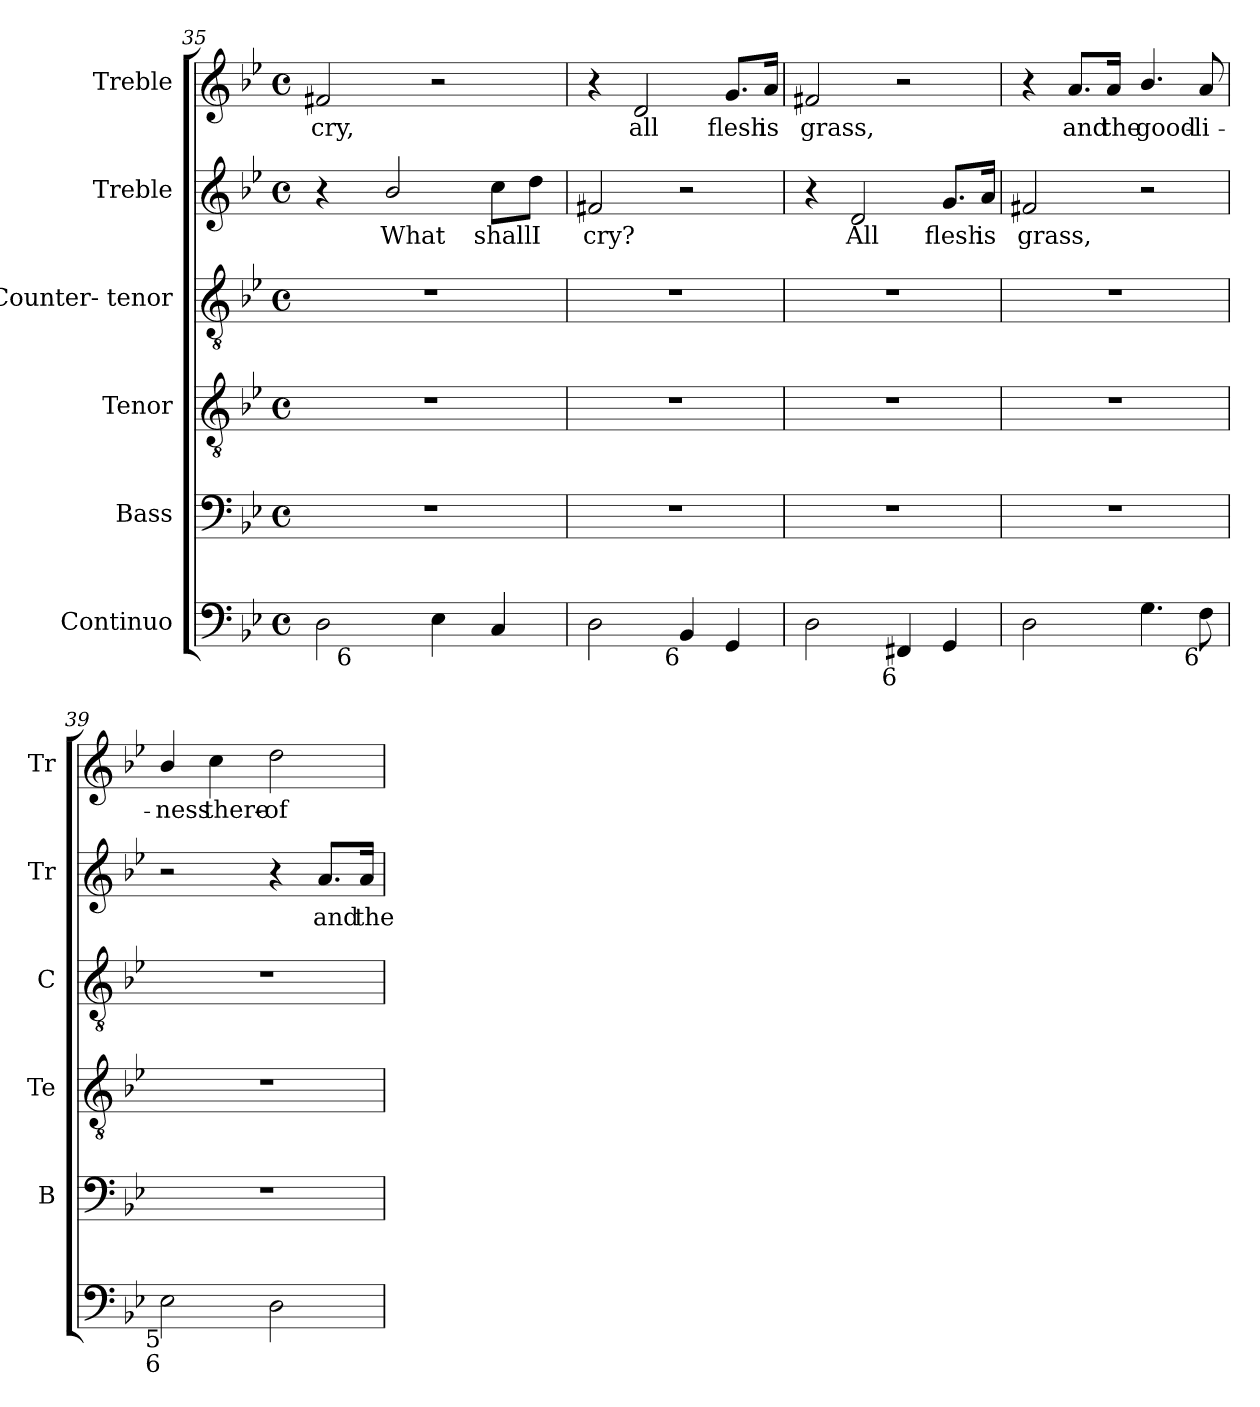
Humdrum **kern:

**kern	**kern	**kern	**kern	**kern	**text	**kern	**text
*part6	*part5	*part4	*part3	*part2	*part2	*part1	*part1
*staff6	*staff5	*staff4	*staff3	*staff2	*staff2	*staff1	*staff1
*I"Continuo	*I"Bass	*I"Tenor	*I"Counter- tenor	*I"Treble	*	*I"Treble	*
*	*I'B	*I'Te	*I'C	*I'Tr	*	*I'Tr	*
*clefF4	*clefF4	*clefGv2	*clefGv2	*clefG2	*	*clefG2	*
*	*	*ITrd7c12	*ITrd7c12	*	*	*	*
*k[b-e-]	*k[b-e-]	*k[b-e-]	*k[b-e-]	*k[b-e-]	*	*k[b-e-]	*
*B-:	*B-:	*B-:	*B-:	*B-:	*	*B-:	*
*M4/4	*M4/4	*M4/4	*M4/4	*M4/4	*	*M4/4	*
*met(c)	*met(c)	*met(c)	*met(c)	*met(c)	*	*met(c)	*
=35	=35	=35	=35	=35	=35	=35	=35
!LO:TX:b:rj:t=3	!	!	!	!	!	!	!
!LO:TX:b:rj:t=5	!	!	!	!	!	!	!
!	!	!	!	!	!	!	!LO:LY:b:color=#000000
*^	*	*	*	*	*	*	*
2Di\	16ryy	1r	1r	1r	4r	.	2f#Xi/	cry,
.	32ryy	.	.	.	.	.	.	.
.	256ryy	.	.	.	.	.	.	.
!	!LO:TX:b:rj:t=6	!	!	!	!	!	!	!
.	2ryy	.	.	.	.	.	.	.
!	!	!	!	!	!	!LO:LY:b:color=#000000	!	!
.	.	.	.	.	2b-i/	What	.	.
4E-i\	.	.	.	.	.	.	2r	.
.	4ryy	.	.	.	.	.	.	.
!	!	!	!	!	!	!LO:LY:b:color=#000000	!	!
4Ci/	.	.	.	.	8cci\L	shall	.	.
.	8ryy	.	.	.	.	.	.	.
!	!	!	!	!	!	!LO:LY:b:color=#000000	!	!
.	.	.	.	.	8ddi\J	I	.	.
.	64..ryy	.	.	.	.	.	.	.
*v	*v	*	*	*	*	*	*	*
=36	=36	=36	=36	=36	=36	=36	=36
*^	*	*	*	*	*	*	*
!	!	!	!	!	!	!LO:LY:b:color=#000000	!	!
*v	*v	*	*	*	*	*	*	*
2Di\	1r	1r	1r	2f#Xi/	cry?	4r	.
!	!	!	!	!	!	!	!LO:LY:b:color=#000000
.	.	.	.	.	.	2di/	all
!LO:TX:b:rj:t=6	!	!	!	!	!	!	!
4BB-i/	.	.	.	2r	.	.	.
!	!	!	!	!	!	!	!LO:LY:b:color=#000000
4GGi/	.	.	.	.	.	8.gi/L	flesh
!	!	!	!	!	!	!	!LO:LY:b:color=#000000
.	.	.	.	.	.	16ai/Jk	is
=37	=37	=37	=37	=37	=37	=37	=37
!	!	!	!	!	!	!	!LO:LY:b:color=#000000
2Di\	1r	1r	1r	4r	.	2f#Xi/	grass,
!	!	!	!	!	!LO:LY:b:color=#000000	!	!
.	.	.	.	2di/	All	.	.
!LO:TX:b:rj:t=6	!	!	!	!	!	!	!
4FF#Xi/	.	.	.	.	.	2r	.
!	!	!	!	!	!LO:LY:b:color=#000000	!	!
4GGi/	.	.	.	8.gi/L	flesh	.	.
!	!	!	!	!	!LO:LY:b:color=#000000	!	!
.	.	.	.	16ai/Jk	is	.	.
!!LO:PB:g=z
=38	=38	=38	=38	=38	=38	=38	=38
!	!	!	!	!	!LO:LY:b:color=#000000	!	!
2Di\	1r	1r	1r	2f#Xi/	grass,	4r	.
!	!	!	!	!	!	!	!LO:LY:b:color=#000000
.	.	.	.	.	.	8.ai/L	and
!	!	!	!	!	!	!	!LO:LY:b:color=#000000
.	.	.	.	.	.	16ai/Jk	the
!	!	!	!	!	!	!	!LO:LY:b:color=#000000
4.Gi\	.	.	.	2r	.	4.b-i/	good-
!LO:TX:b:rj:t=6	!	!	!	!	!	!	!
!	!	!	!	!	!	!	!LO:LY:b:color=#000000
8Fi\	.	.	.	.	.	8ai/	-li-
=39	=39	=39	=39	=39	=39	=39	=39
!LO:TX:b:rj:t=5	!	!	!	!	!	!	!
!LO:TX:b:rj:t=6	!	!	!	!	!	!	!
!	!	!	!	!	!	!	!LO:LY:b:color=#000000
2E-i\	1r	1r	1r	2r	.	4b-i/	-ness
!	!	!	!	!	!	!	!LO:LY:b:color=#000000
.	.	.	.	.	.	4cci\	there-
!	!	!	!	!	!	!	!LO:LY:b:color=#000000
2Di\	.	.	.	4r	.	2ddi\	-of
!	!	!	!	!	!LO:LY:b:color=#000000	!	!
.	.	.	.	8.ai/L	and	.	.
!	!	!	!	!	!LO:LY:b:color=#000000	!	!
.	.	.	.	16ai/Jk	the	.	.
=	=	=	=	=	=	=	=
*-	*-	*-	*-	*-	*-	*-	*-
